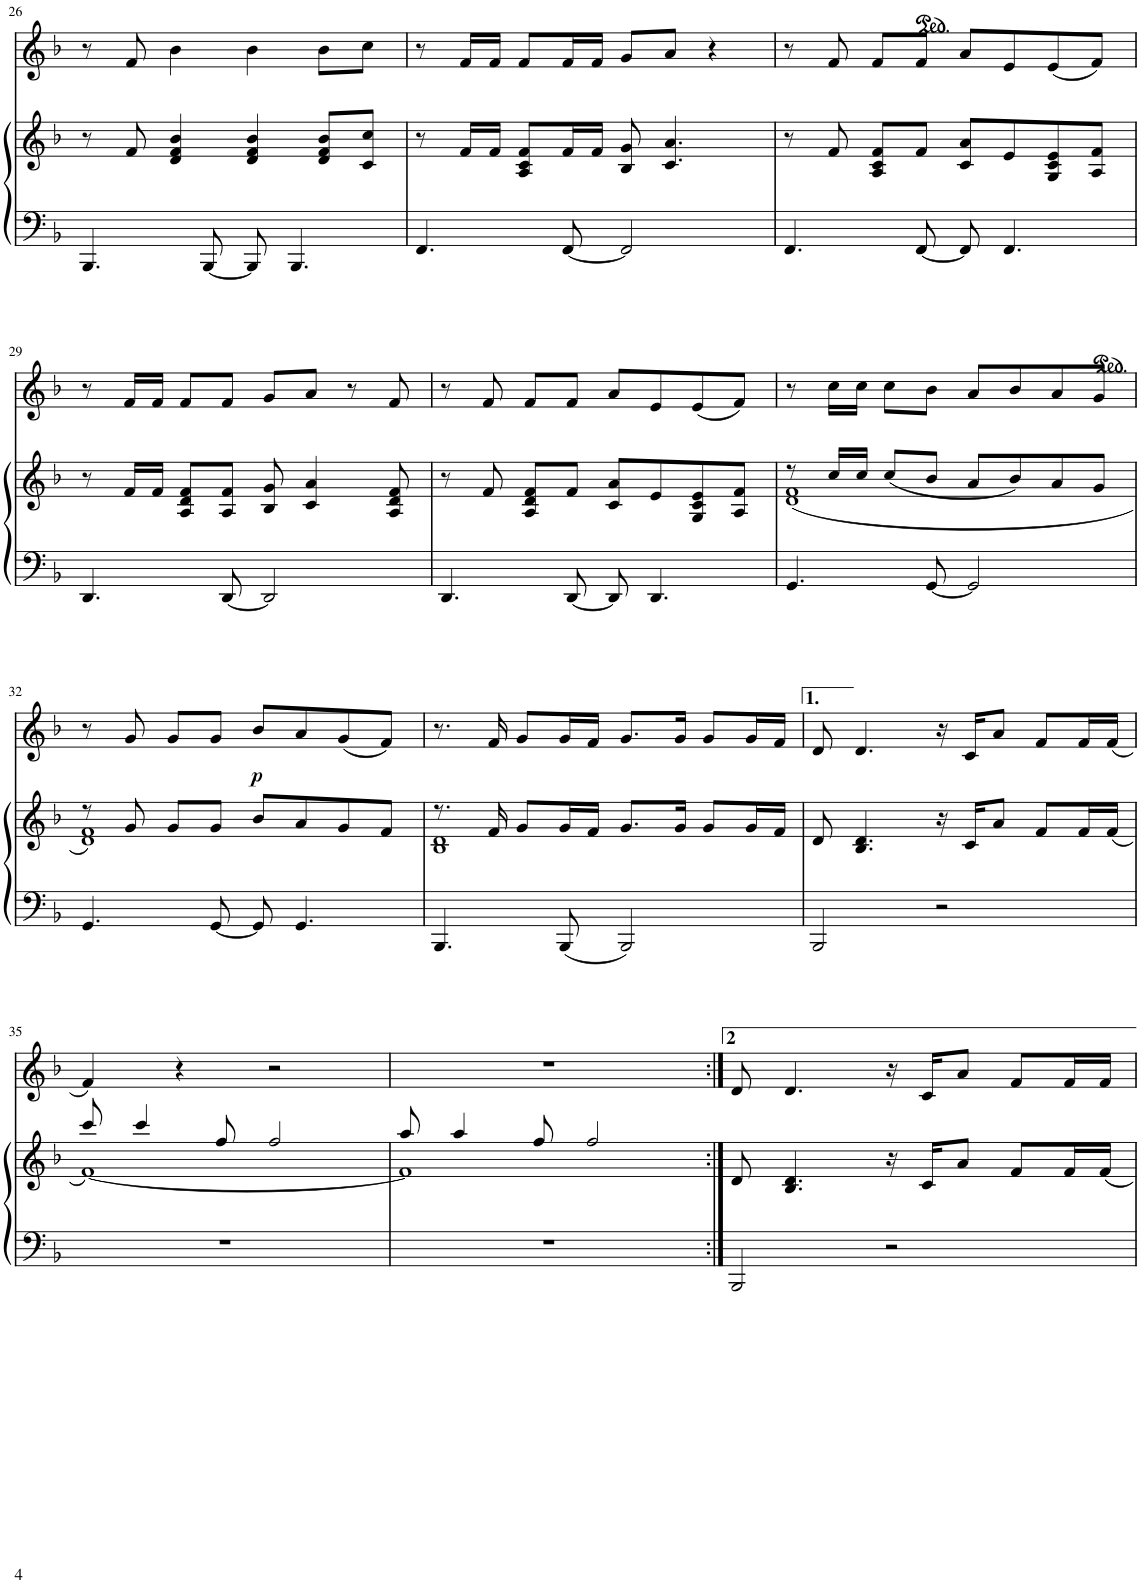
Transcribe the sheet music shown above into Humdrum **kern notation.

**kern	**kern	**kern	**dynam
*part2	*part2	*part1	*part1
*staff3	*staff2	*staff1	*staff1
*I"Piano	*	*I"Voice	*
*I'Pno	*	*I'V	*
!!LO:PB:g=z
*clefF4	*clefG2	*clefG2	*
*k[b-]	*k[b-]	*k[b-]	*
*M4/4	*M4/4	*M4/4	*
=26	=26	=26	=26
4.BBB-/	8r	8r	.
.	8f/	8f/	.
.	4d/ 4f/ 4b-/	4b-\	.
[<8BBB-/	.	.	.
8BBB-/]	4d/ 4f/ 4b-/	4b-\	.
4.BBB-/	.	.	.
.	8d/ 8f/ 8b-/L	8b-\L	.
.	8c/ 8cc/J	8cc\J	.
=27	=27	=27	=27
4.FF/	8r	8r	.
.	16f/LL	16f/LL	.
.	16f/JJ	16f/JJ	.
.	8A/ 8c/ 8f/L	8f/L	.
[<8FF/	16f/L	16f/L	.
.	16f/JJ	16f/JJ	.
2FF/]	8B-/ 8g/	8g/L	.
.	4.c/ 4.a/	8a/J	.
.	.	4r	.
=28	=28	=28	=28
4.FF/	8r	8r	.
.	8f/	8f/	.
.	8A/ 8c/ 8f/L	8f/L	.
[<8FF/	8f/J	8f/J	.
8FF/]	8c/ 8a/L	8a/L	.
4.FF/	8e/	8e/	.
.	8G/ 8c/ 8e/	(<8e/	.
.	8A/ 8f/J	8f/J)	.
!!LO:LB:g=z
=29	=29	=29	=29
4.DD/	8r	8r	.
.	16f/LL	16f/LL	.
.	16f/JJ	16f/JJ	.
.	8A/ 8d/ 8f/L	8f/L	.
[<8DD/	8A/ 8f/J	8f/J	.
2DD/]	8B-/ 8g/	8g/L	.
.	4c/ 4a/	8a/J	.
.	.	8r	.
.	8A/ 8d/ 8f/	8f/	.
=30	=30	=30	=30
4.DD/	8r	8r	.
.	8f/	8f/	.
.	8A/ 8d/ 8f/L	8f/L	.
[<8DD/	8f/J	8f/J	.
8DD/]	8c/ 8a/L	8a/L	.
4.DD/	8e/	8e/	.
.	8G/ 8c/ 8e/	(<8e/	.
.	8A/ 8f/J	8f/J)	.
=31	=31	=31	=31
*	*^	*	*
4.GG/	8r	(<1d 1f	8r	.
.	16cc/LL	.	16cc\LL	.
.	16cc/JJ	.	16cc\JJ	.
.	(<8cc/L	.	8cc\L	.
[<8GG/	8b-/J	.	8b-\J	.
2GG/]	8a/L	.	8a/L	.
.	8b-/)	.	8b-/	.
.	8a/	.	8a/	.
.	8g/J	.	8g/J	.
!!LO:LB:g=z
=32	=32	=32	=32	=32
4.GG/	8r	1d 1f)	8r	.
.	8g/	.	8g/	.
.	8g/L	.	8g/L	.
[<8GG/	8g/J	.	8g/J	.
!	!	!	!	!LO:DY:b
8GG/]	8b-/L	.	8b-/L	p
4.GG/	8a/	.	8a/	.
.	8g/	.	(<8g/	.
.	8f/J	.	8f/J)	.
=33	=33	=33	=33	=33
4.BBB-/	8.r	1B- 1d	8.r	.
.	16f/	.	16f/	.
.	8g/L	.	8g/L	.
8BBB-/	16g/L	.	16g/L	.
.	16f/JJ	.	16f/JJ	.
2BBB-/	8.g/L	.	8.g/L	.
.	16g/Jk	.	16g/Jk	.
.	8g/L	.	8g/L	.
.	16g/L	.	16g/L	.
.	16f/JJ	.	16f/JJ	.
*	*v	*v	*	*
=34	=34	=34	=34
2BBB-/	8d/	8d/	.
.	4.B-/ 4.d/	4.d/	.
2r	16r	16r	.
.	16c/KL	16c/KL	.
.	8a/J	8a/J	.
.	8f/L	8f/L	.
.	16f/L	16f/L	.
.	(<16f/JJ	(<16f/JJ	.
!!LO:LB:g=z
=35	=35	=35	=35
*	*^	*	*
1r	8ccc/	[<1f)	4f/)	.
.	4ccc/	.	.	.
.	.	.	4r	.
.	8ff/	.	.	.
.	2ff/	.	2r	.
=36	=36	=36	=36	=36
1r	8aa/	1f]	1r	.
.	4aa/	.	.	.
.	8ff/	.	.	.
.	2ff/	.	.	.
*	*v	*v	*	*
=37:|!	=37:|!	=37:|!	=37:|!
2BBB-/	8d/	8d/	.
.	4.B-/ 4.d/	4.d/	.
2r	16r	16r	.
.	16c/KL	16c/KL	.
.	8a/J	8a/J	.
.	8f/L	8f/L	.
.	16f/L	16f/L	.
.	16f/JJ	16f/JJ	.
=	=	=	=
*-	*-	*-	*-
